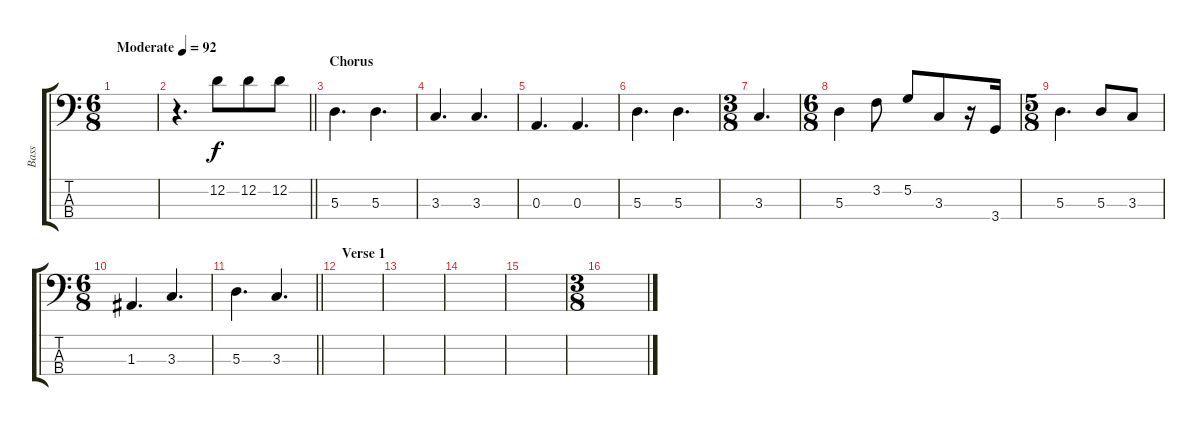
\track ("Bass" "Bass") {instrument electricbassfinger}
\staff {score tabs}
\tuning (G2 D2 A1 E1) {hide}
\ts (6 8)
\tempo (92 "Moderate")
\clef f4
\ks c
|
\barLineRight lightlight
r.4{d} 12.2.8 12.2.8 12.2.8 |
\section ("" "Chorus")
5.3.4{d} 5.3.4{d} |
3.3.4{d} 3.3.4{d} |
0.3.4{d} 0.3.4{d} |
5.3.4{d} 5.3.4{d} |
\ts (3 8)
3.3.4{d} |
\ts (6 8)
5.3.4 3.2.8 5.2.8 3.3.8 r.16 3.4.16 |
\ts (5 8)
5.3.4{d} 5.3.8 3.3.8 |
\ts (6 8)
1.3.4{d} 3.3.4{d} |
\barLineRight lightlight
5.3.4{d} 3.3.4{d} |
\section ("" "Verse 1")
|
|
|
|
\ts (3 8)
